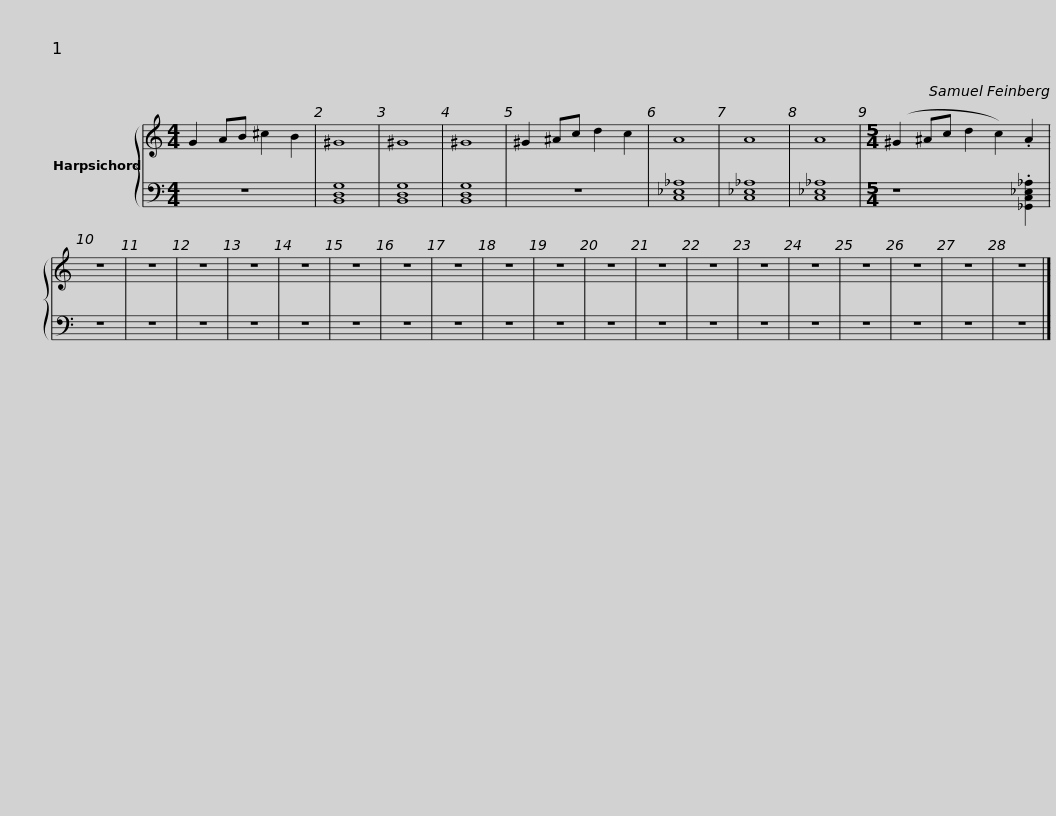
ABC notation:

X:1
%%score { 1 | 2 }
L:1/8
M:4/4
I:linebreak $
K:C
V:1 treble
V:2 bass
V:1
 G2 AB ^c2 B2 | ^G8 | ^G8 | ^G8 | ^G2 ^Ac d2 c2 | %5
 A8 | A8 | A8 |[M:5/4] (^G2 ^Ac d2 c2) .A2 | z10 | %10
 z10 |$ z10 | z10 | z10 | z10 | %15
 z10 | z10 | z10 | z10 | z10 | %20
 z10 | z10 | z10 | z10 | z10 | %25
 z10 | z10 | z10 |] %28
V:2
 z8 | [B,,D,G,]8 | [B,,D,G,]8 | [B,,D,G,]8 | z8 | %5
 [C,_E,_A,]8 | [C,_E,_A,]8 | [C,_E,_A,]8 |[M:5/4] z8 .[_G,,C,_E,_A,]2 | z10 | %10
 z10 |$ z10 | z10 | z10 | z10 | %15
 z10 | z10 | z10 | z10 | z10 | %20
 z10 | z10 | z10 | z10 | z10 | %25
 z10 | z10 | z10 |] %28
